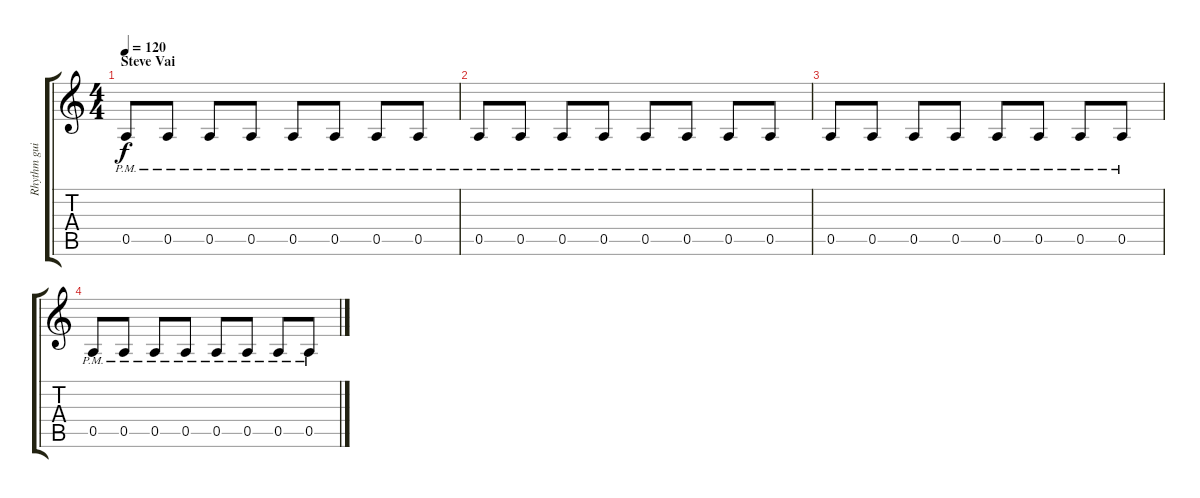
\track ("Rhythm guitar" "Rhythm gui") {instrument overdrivenguitar}
\staff {score tabs}
\tuning (E4 B3 G3 D3 A2 E2) {hide}
\ts (4 4)
\section ("" "Steve Vai")
\tempo 120
\clef g2
\ks c
0.5{pm}.8{dy f instrument overdrivenguitar} 0.5{pm}.8 0.5{pm}.8 0.5{pm}.8 0.5{pm}.8 0.5{pm}.8 0.5{pm}.8 0.5{pm}.8 |
0.5{pm}.8 0.5{pm}.8 0.5{pm}.8 0.5{pm}.8 0.5{pm}.8 0.5{pm}.8 0.5{pm}.8 0.5{pm}.8 |
0.5{pm}.8 0.5{pm}.8 0.5{pm}.8 0.5{pm}.8 0.5{pm}.8 0.5{pm}.8 0.5{pm}.8 0.5{pm}.8 |
0.5{pm}.8 0.5{pm}.8 0.5{pm}.8 0.5{pm}.8 0.5{pm}.8 0.5{pm}.8 0.5{pm}.8 0.5{pm}.8
